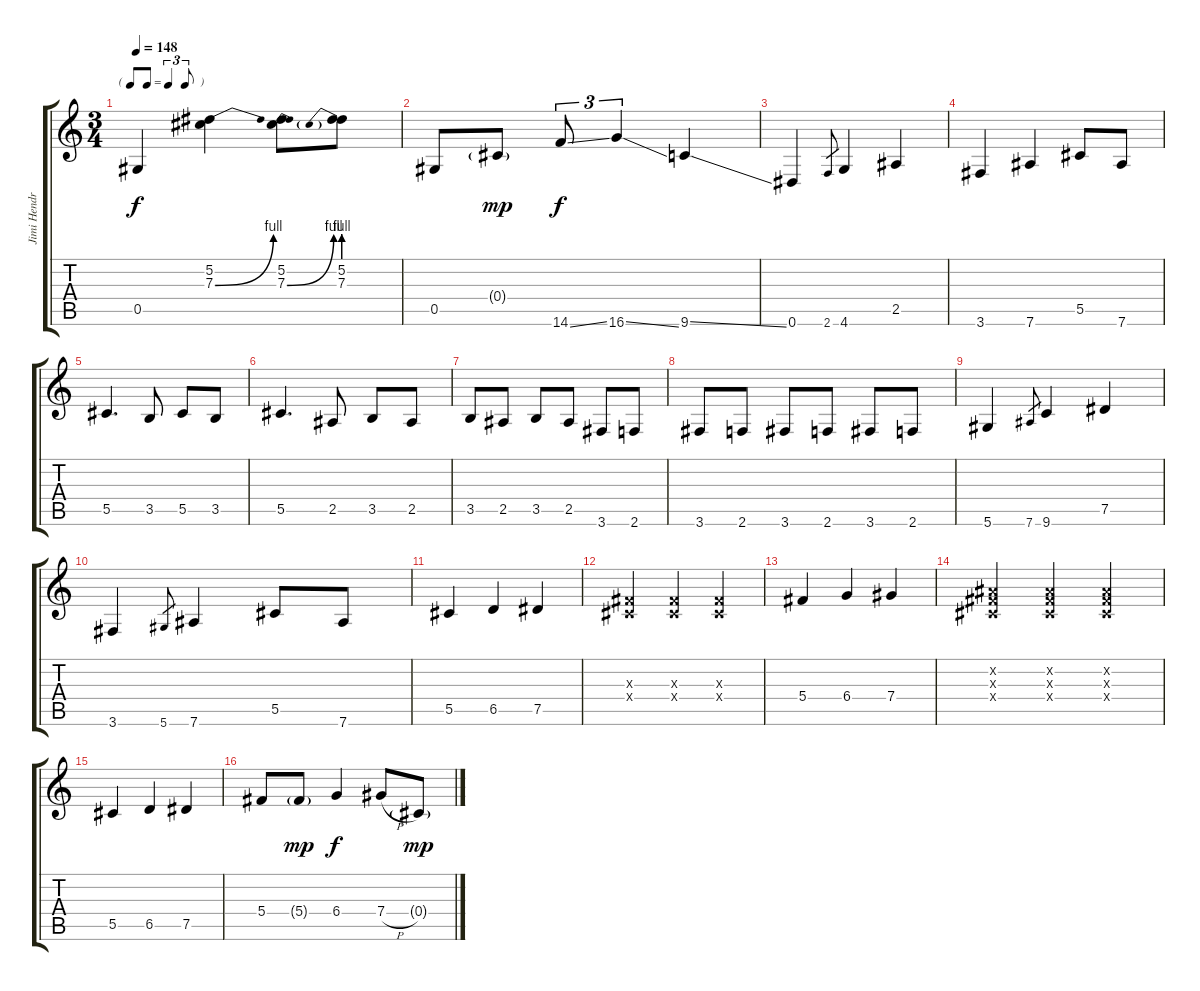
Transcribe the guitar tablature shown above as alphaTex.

\track ("Jimi Hendrix" "Jimi Hendr") {instrument overdrivenguitar}
\staff {score tabs}
\tuning (Eb4 Bb3 Gb3 Db3 Ab2 Eb2) {hide}
\ts (3 4)
\tf triplet8th
\tempo 148
\clef g2
\ks c
0.5.4{dy f} (5.2 7.3{be (bend 0 0 60 4)}).4 (5.2 7.3{be (bend 0 0 60 4)}).8 (5.2 7.3{be (prebend 0 4 60 4)}).8 |
0.5.8 0.4{g}.8{dy mp} 14.6{ss}.8{tu (3 2) dy f} 16.6{ss}.4{tu (3 2)} 9.6{ss}.4 |
0.6.4 2.6.8{gr} 4.6.4 2.5.4 |
3.6.4 7.6.4 5.5.8 7.6.8 |
5.5.4{d} 3.5.8 5.5.8 3.5.8 |
5.5.4{d} 2.5.8 3.5.8 2.5.8 |
3.5.8 2.5.8 3.5.8 2.5.8 3.6.8 2.6.8 |
3.6.8 2.6.8 3.6.8 2.6.8 3.6.8 2.6.8 |
5.6.4 7.6.8{gr} 9.6.4 7.5.4 |
3.6.4 5.6.8{gr} 7.6.4 5.5.8 7.6.8 |
5.5.4 6.5.4 7.5.4 |
(0.3{x} 0.4{x}).4 (0.3{x} 0.4{x}).4 (0.3{x} 0.4{x}).4 |
5.4.4 6.4.4 7.4.4 |
(0.2{x} 0.3{x} 0.4{x}).4 (0.2{x} 0.3{x} 0.4{x}).4 (0.2{x} 0.3{x} 0.4{x}).4 |
5.5.4 6.5.4 7.5.4 |
5.4.8 5.4{g}.8{dy mp} 6.4.4{dy f} 7.4{h}.8 0.4{g}.8{dy mp}
